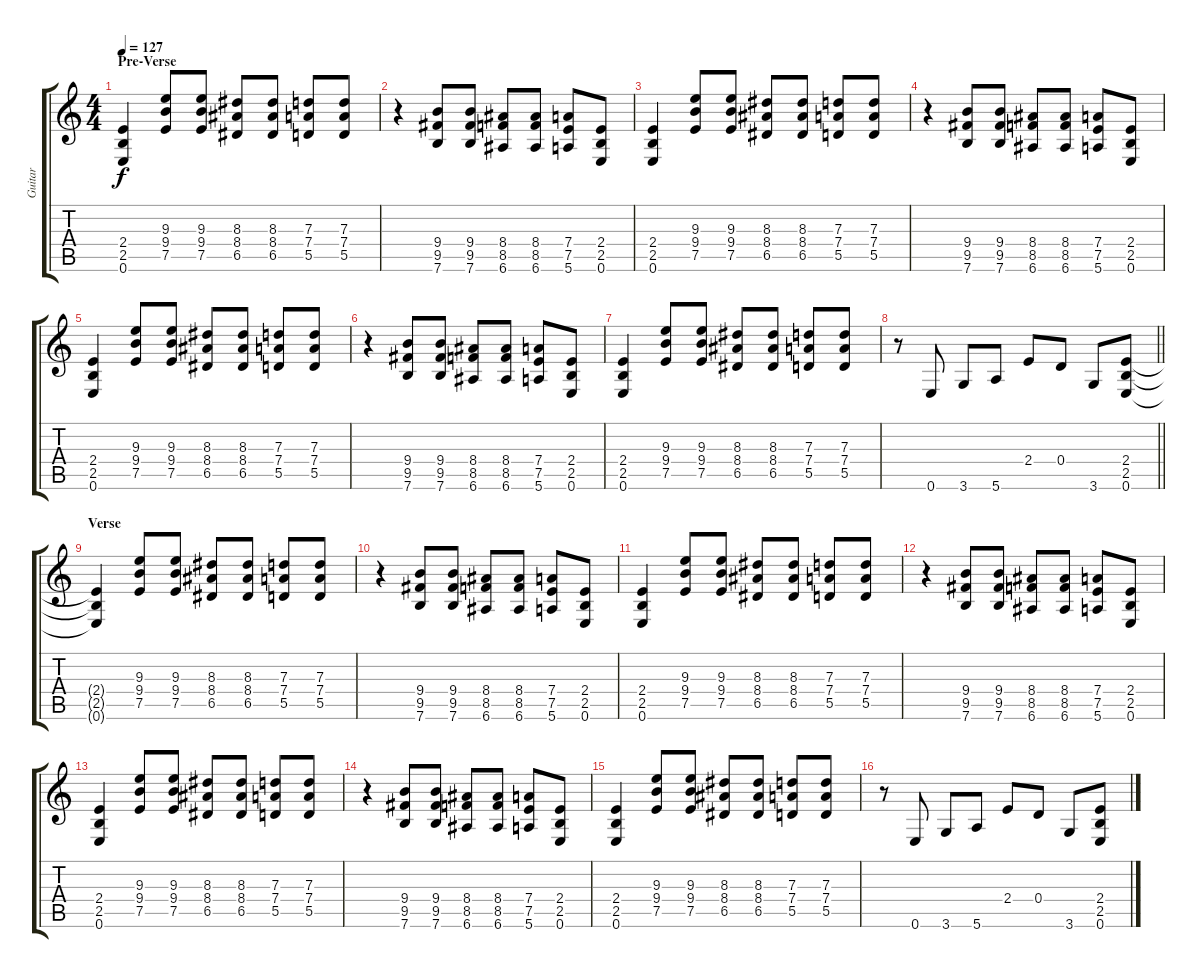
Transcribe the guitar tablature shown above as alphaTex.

\track ("Guitar" "Guitar") {instrument distortionguitar}
\staff {score tabs}
\tuning (E4 B3 G3 D3 A2 E2) {hide}
\ts (4 4)
\section ("" "Pre-Verse")
\tempo 127
\clef g2
\ks c
(2.4{t} 2.5{t} 0.6{t}).4{dy f} (9.3 9.4 7.5).8 (9.3 9.4 7.5).8 (8.3 8.4 6.5).8 (8.3 8.4 6.5).8 (7.3 7.4 5.5).8 (7.3 7.4 5.5).8 |
r.4 (9.4 9.5 7.6).8 (9.4 9.5 7.6).8 (8.4 8.5 6.6).8 (8.4 8.5 6.6).8 (7.4 7.5 5.6).8 (2.4 2.5 0.6).8 |
(2.4 2.5 0.6).4 (9.3 9.4 7.5).8 (9.3 9.4 7.5).8 (8.3 8.4 6.5).8 (8.3 8.4 6.5).8 (7.3 7.4 5.5).8 (7.3 7.4 5.5).8 |
r.4 (9.4 9.5 7.6).8 (9.4 9.5 7.6).8 (8.4 8.5 6.6).8 (8.4 8.5 6.6).8 (7.4 7.5 5.6).8 (2.4 2.5 0.6).8 |
(2.4 2.5 0.6).4 (9.3 9.4 7.5).8 (9.3 9.4 7.5).8 (8.3 8.4 6.5).8 (8.3 8.4 6.5).8 (7.3 7.4 5.5).8 (7.3 7.4 5.5).8 |
r.4 (9.4 9.5 7.6).8 (9.4 9.5 7.6).8 (8.4 8.5 6.6).8 (8.4 8.5 6.6).8 (7.4 7.5 5.6).8 (2.4 2.5 0.6).8 |
(2.4 2.5 0.6).4 (9.3 9.4 7.5).8 (9.3 9.4 7.5).8 (8.3 8.4 6.5).8 (8.3 8.4 6.5).8 (7.3 7.4 5.5).8 (7.3 7.4 5.5).8 |
\barLineRight lightlight
r.8 0.6.8 3.6.8 5.6.8 2.4.8 0.4.8 3.6.8 (2.4 2.5 0.6).8 |
\section ("" "Verse")
(2.4{t} 2.5{t} 0.6{t}).4 (9.3 9.4 7.5).8 (9.3 9.4 7.5).8 (8.3 8.4 6.5).8 (8.3 8.4 6.5).8 (7.3 7.4 5.5).8 (7.3 7.4 5.5).8 |
r.4 (9.4 9.5 7.6).8 (9.4 9.5 7.6).8 (8.4 8.5 6.6).8 (8.4 8.5 6.6).8 (7.4 7.5 5.6).8 (2.4 2.5 0.6).8 |
(2.4 2.5 0.6).4 (9.3 9.4 7.5).8 (9.3 9.4 7.5).8 (8.3 8.4 6.5).8 (8.3 8.4 6.5).8 (7.3 7.4 5.5).8 (7.3 7.4 5.5).8 |
r.4 (9.4 9.5 7.6).8 (9.4 9.5 7.6).8 (8.4 8.5 6.6).8 (8.4 8.5 6.6).8 (7.4 7.5 5.6).8 (2.4 2.5 0.6).8 |
(2.4 2.5 0.6).4 (9.3 9.4 7.5).8 (9.3 9.4 7.5).8 (8.3 8.4 6.5).8 (8.3 8.4 6.5).8 (7.3 7.4 5.5).8 (7.3 7.4 5.5).8 |
r.4 (9.4 9.5 7.6).8 (9.4 9.5 7.6).8 (8.4 8.5 6.6).8 (8.4 8.5 6.6).8 (7.4 7.5 5.6).8 (2.4 2.5 0.6).8 |
(2.4 2.5 0.6).4 (9.3 9.4 7.5).8 (9.3 9.4 7.5).8 (8.3 8.4 6.5).8 (8.3 8.4 6.5).8 (7.3 7.4 5.5).8 (7.3 7.4 5.5).8 |
r.8 0.6.8 3.6.8 5.6.8 2.4.8 0.4.8 3.6.8 (2.4 2.5 0.6).8
